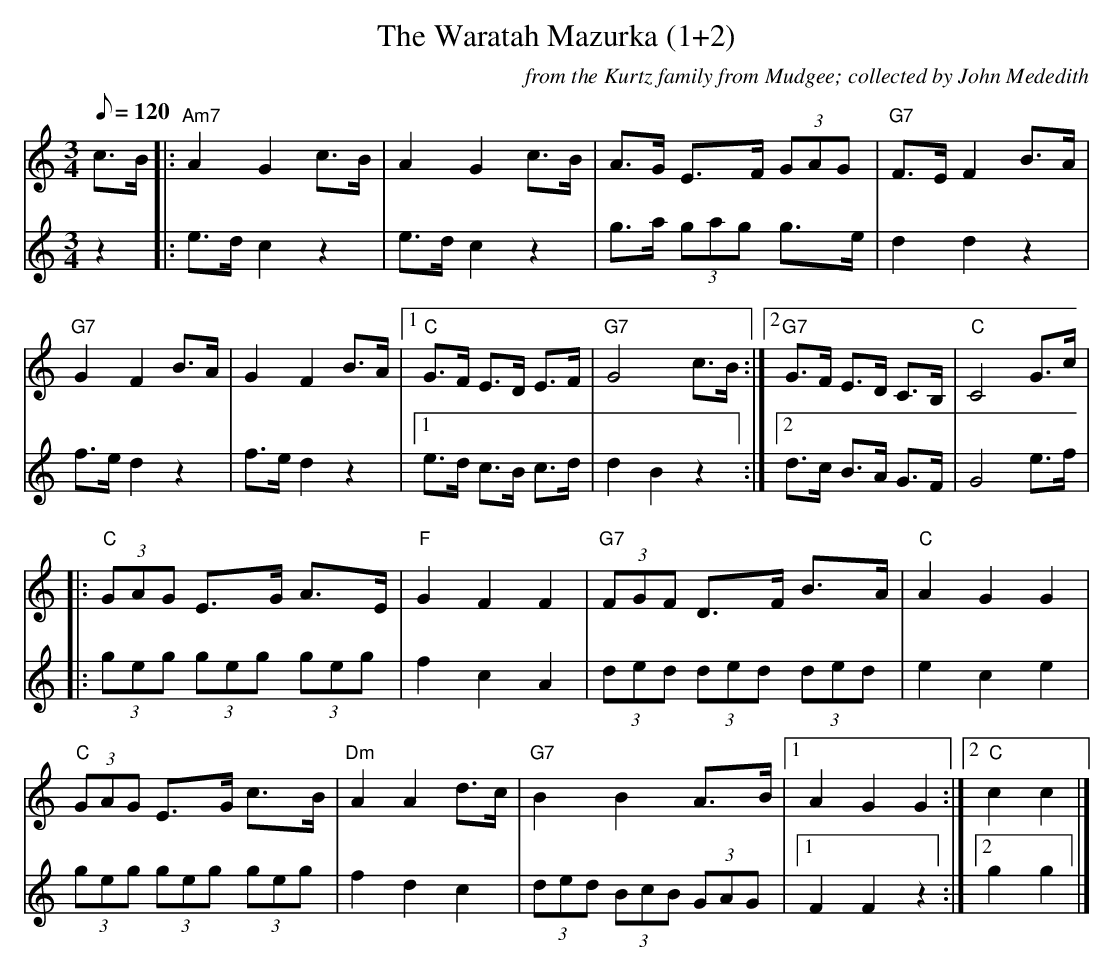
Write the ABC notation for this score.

X:1
T:Waratah Mazurka (1+2), The
M:3/4
L:1/8
Q:120
C:from the Kurtz family from Mudgee; collected by John Mededith
K:Cmaj
V:1
c>B|:"Am7"A2G2c>B|A2G2c>B|A>G E>F (3GAG|"G7"F>EF2B>A|
"G7"G2F2B>A|G2F2B>A|1"C"G>F E>D E>F|"G7"G4c>B:|2"G7"G>F E>D C>B, |"C"C4G>c|
|:"C"(3GAG E>G A>E|"F"G2F2F2|"G7"(3FGF D>F B>A|"C"A2G2G2|
"C"(3GAG E>G c>B|"Dm"A2A2d>c|"G7"B2B2A>B|1A2G2G2:|2"C"c2c2|]
V:2
z2|:e>d c2z2|e>d c2z2|g>a (3gag g>e|d2d2z2|
f>ed2z2|f>ed2z2|1e>d c>B c>d|d2 B2 z2:|2d>c B>A G>F|G4e>f|
|:(3geg (3geg (3geg|f2c2A2|(3ded (3ded (3ded|e2c2e2|
(3geg (3geg (3geg|f2d2c2| (3ded (3BcB (3GAG|1F2F2z2:|2g2g2|]
